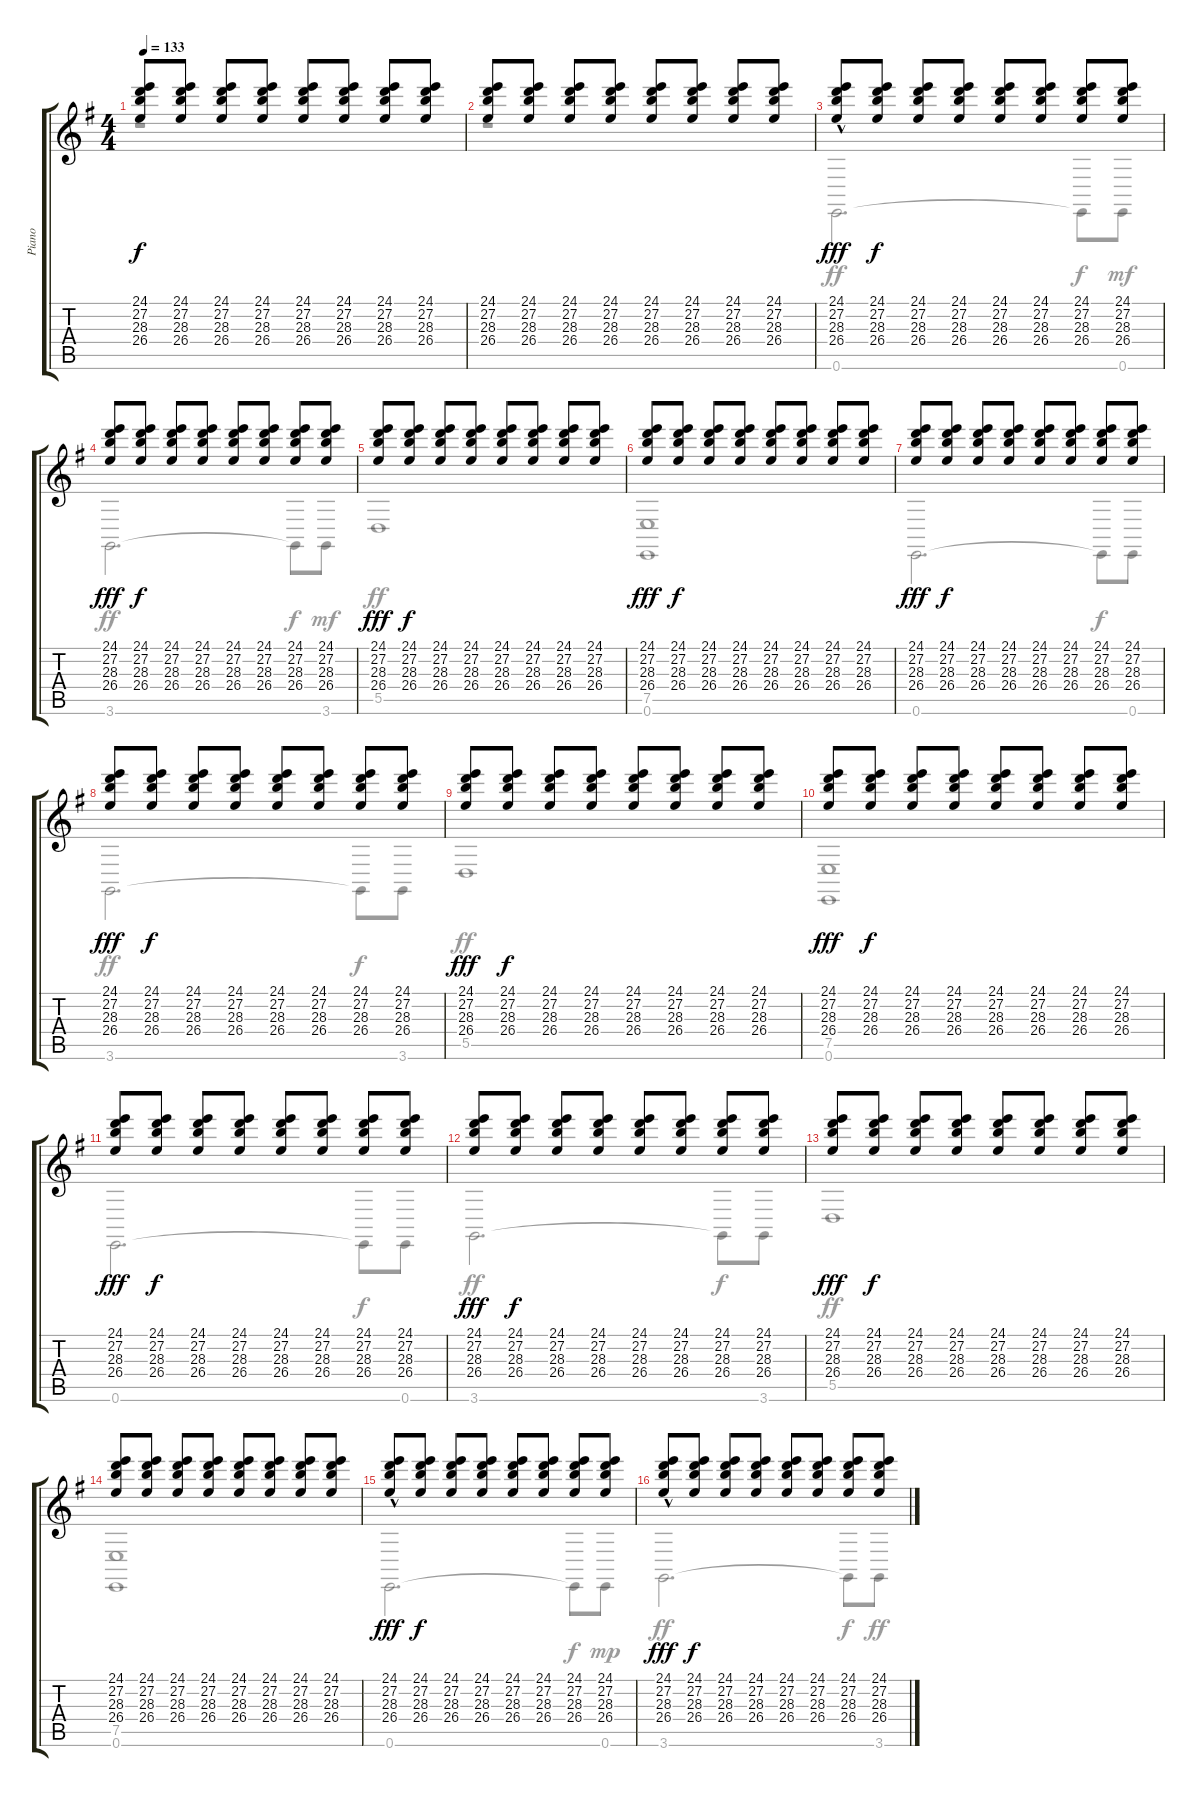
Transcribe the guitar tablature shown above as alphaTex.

\track ("Piano" "Piano") {instrument brightacousticpiano}
\staff {score tabs}
\tuning (E4 B3 G3 D3 A2 E2) {hide}
\voice
\ts (4 4)
\tempo 133
\clef g2
\ks g
(24.1 27.2 28.3 26.4).8{dy f} (24.1 27.2 28.3 26.4).8 (24.1 27.2 28.3 26.4).8 (24.1 27.2 28.3 26.4).8 (24.1 27.2 28.3 26.4).8 (24.1 27.2 28.3 26.4).8 (24.1 27.2 28.3 26.4).8 (24.1 27.2 28.3 26.4).8 |
(24.1 27.2 28.3 26.4).8 (24.1 27.2 28.3 26.4).8 (24.1 27.2 28.3 26.4).8 (24.1 27.2 28.3 26.4).8 (24.1 27.2 28.3 26.4).8 (24.1 27.2 28.3 26.4).8 (24.1 27.2 28.3 26.4).8 (24.1 27.2 28.3 26.4).8 |
(24.1{hac} 27.2{hac} 28.3{hac} 26.4{hac}).8{dy fff} (24.1 27.2 28.3 26.4).8{dy f} (24.1 27.2 28.3 26.4).8 (24.1 27.2 28.3 26.4).8 (24.1 27.2 28.3 26.4).8 (24.1 27.2 28.3 26.4).8 (24.1 27.2 28.3 26.4).8 (24.1 27.2 28.3 26.4).8 |
(24.1 27.2 28.3 26.4).8{dy fff} (24.1 27.2 28.3 26.4).8{dy f} (24.1 27.2 28.3 26.4).8 (24.1 27.2 28.3 26.4).8 (24.1 27.2 28.3 26.4).8 (24.1 27.2 28.3 26.4).8 (24.1 27.2 28.3 26.4).8 (24.1 27.2 28.3 26.4).8 |
(24.1 27.2 28.3 26.4).8{dy fff} (24.1 27.2 28.3 26.4).8{dy f} (24.1 27.2 28.3 26.4).8 (24.1 27.2 28.3 26.4).8 (24.1 27.2 28.3 26.4).8 (24.1 27.2 28.3 26.4).8 (24.1 27.2 28.3 26.4).8 (24.1 27.2 28.3 26.4).8 |
(24.1 27.2 28.3 26.4).8{dy fff} (24.1 27.2 28.3 26.4).8{dy f} (24.1 27.2 28.3 26.4).8 (24.1 27.2 28.3 26.4).8 (24.1 27.2 28.3 26.4).8 (24.1 27.2 28.3 26.4).8 (24.1 27.2 28.3 26.4).8 (24.1 27.2 28.3 26.4).8 |
(24.1 27.2 28.3 26.4).8{dy fff} (24.1 27.2 28.3 26.4).8{dy f} (24.1 27.2 28.3 26.4).8 (24.1 27.2 28.3 26.4).8 (24.1 27.2 28.3 26.4).8 (24.1 27.2 28.3 26.4).8 (24.1 27.2 28.3 26.4).8 (24.1 27.2 28.3 26.4).8 |
(24.1 27.2 28.3 26.4).8{dy fff} (24.1 27.2 28.3 26.4).8{dy f} (24.1 27.2 28.3 26.4).8 (24.1 27.2 28.3 26.4).8 (24.1 27.2 28.3 26.4).8 (24.1 27.2 28.3 26.4).8 (24.1 27.2 28.3 26.4).8 (24.1 27.2 28.3 26.4).8 |
(24.1 27.2 28.3 26.4).8{dy fff} (24.1 27.2 28.3 26.4).8{dy f} (24.1 27.2 28.3 26.4).8 (24.1 27.2 28.3 26.4).8 (24.1 27.2 28.3 26.4).8 (24.1 27.2 28.3 26.4).8 (24.1 27.2 28.3 26.4).8 (24.1 27.2 28.3 26.4).8 |
(24.1 27.2 28.3 26.4).8{dy fff} (24.1 27.2 28.3 26.4).8{dy f} (24.1 27.2 28.3 26.4).8 (24.1 27.2 28.3 26.4).8 (24.1 27.2 28.3 26.4).8 (24.1 27.2 28.3 26.4).8 (24.1 27.2 28.3 26.4).8 (24.1 27.2 28.3 26.4).8 |
(24.1 27.2 28.3 26.4).8{dy fff} (24.1 27.2 28.3 26.4).8{dy f} (24.1 27.2 28.3 26.4).8 (24.1 27.2 28.3 26.4).8 (24.1 27.2 28.3 26.4).8 (24.1 27.2 28.3 26.4).8 (24.1 27.2 28.3 26.4).8 (24.1 27.2 28.3 26.4).8 |
(24.1 27.2 28.3 26.4).8{dy fff} (24.1 27.2 28.3 26.4).8{dy f} (24.1 27.2 28.3 26.4).8 (24.1 27.2 28.3 26.4).8 (24.1 27.2 28.3 26.4).8 (24.1 27.2 28.3 26.4).8 (24.1 27.2 28.3 26.4).8 (24.1 27.2 28.3 26.4).8 |
(24.1 27.2 28.3 26.4).8{dy fff} (24.1 27.2 28.3 26.4).8{dy f} (24.1 27.2 28.3 26.4).8 (24.1 27.2 28.3 26.4).8 (24.1 27.2 28.3 26.4).8 (24.1 27.2 28.3 26.4).8 (24.1 27.2 28.3 26.4).8 (24.1 27.2 28.3 26.4).8 |
(24.1 27.2 28.3 26.4).8 (24.1 27.2 28.3 26.4).8 (24.1 27.2 28.3 26.4).8 (24.1 27.2 28.3 26.4).8 (24.1 27.2 28.3 26.4).8 (24.1 27.2 28.3 26.4).8 (24.1 27.2 28.3 26.4).8 (24.1 27.2 28.3 26.4).8 |
(24.1{hac} 27.2{hac} 28.3{hac} 26.4{hac}).8{dy fff} (24.1 27.2 28.3 26.4).8{dy f} (24.1 27.2 28.3 26.4).8 (24.1 27.2 28.3 26.4).8 (24.1 27.2 28.3 26.4).8 (24.1 27.2 28.3 26.4).8 (24.1 27.2 28.3 26.4).8 (24.1 27.2 28.3 26.4).8 |
(24.1{hac} 27.2{hac} 28.3{hac} 26.4{hac}).8{dy fff} (24.1 27.2 28.3 26.4).8{dy f} (24.1 27.2 28.3 26.4).8 (24.1 27.2 28.3 26.4).8 (24.1 27.2 28.3 26.4).8 (24.1 27.2 28.3 26.4).8 (24.1 27.2 28.3 26.4).8 (24.1 27.2 28.3 26.4).8
\voice
\clef g2
\ottava regular
\simile none
\ks g
r.1{dy ff} |
r.1 |
0.6.2{d} 0.6{t}.8{dy f} 0.6.8{dy mf} |
3.6.2{d dy ff} 3.6{t}.8{dy f} 3.6.8{dy mf} |
5.5.1{dy ff} |
(7.5 0.6).1 |
0.6.2{d} 0.6{t}.8{dy f} 0.6.8 |
3.6.2{d dy ff} 3.6{t}.8{dy f} 3.6.8 |
5.5.1{dy ff} |
(7.5 0.6).1 |
0.6.2{d} 0.6{t}.8{dy f} 0.6.8 |
3.6.2{d dy ff} 3.6{t}.8{dy f} 3.6.8 |
5.5.1{dy ff} |
(7.5 0.6).1 |
0.6.2{d} 0.6{t}.8{dy f} 0.6.8{dy mp} |
3.6.2{d dy ff} 3.6{t}.8{dy f} 3.6.8{dy ff}
